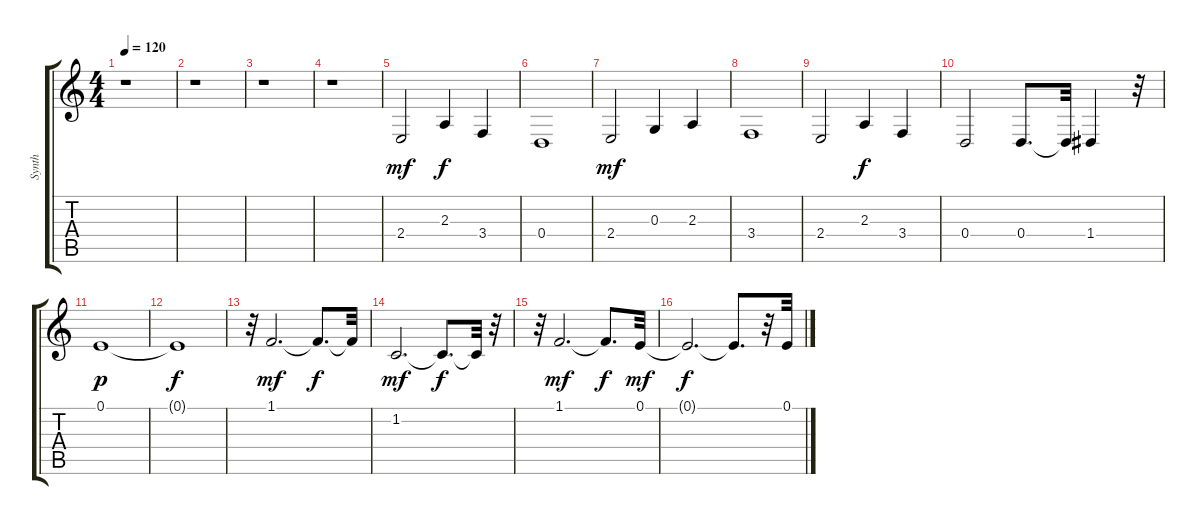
\track ("Synth" "Synth") {instrument synthstrings1}
\staff {score tabs}
\tuning (E4 B3 G3 D3 A2 D2) {hide}
\ts (4 4)
\tempo 120
\clef g2
\ks c
r.1{dy mf} |
r.1 |
r.1 |
r.1 |
2.4.2 2.3.4{dy f} 3.4.4 |
0.4.1 |
2.4.2{dy mf} 0.3.4 2.3.4 |
3.4.1 |
2.4.2 2.3.4{dy f} 3.4.4 |
0.4.2 0.4.8{d} 0.4{t}.32 1.4.4 r.32 |
0.1.1{dy p} |
0.1{t}.1{dy f} |
r.32 1.1.2{d dy mf} 1.1{t}.8{d dy f} 1.1{t}.32 |
1.2.2{d dy mf} 1.2{t}.8{d dy f} 1.2{t}.32 r.32 |
r.32 1.1.2{d dy mf} 1.1{t}.8{d dy f} 0.1.32{dy mf} |
0.1{t}.2{d dy f} 0.1{t}.8{d} r.32 0.1.32
